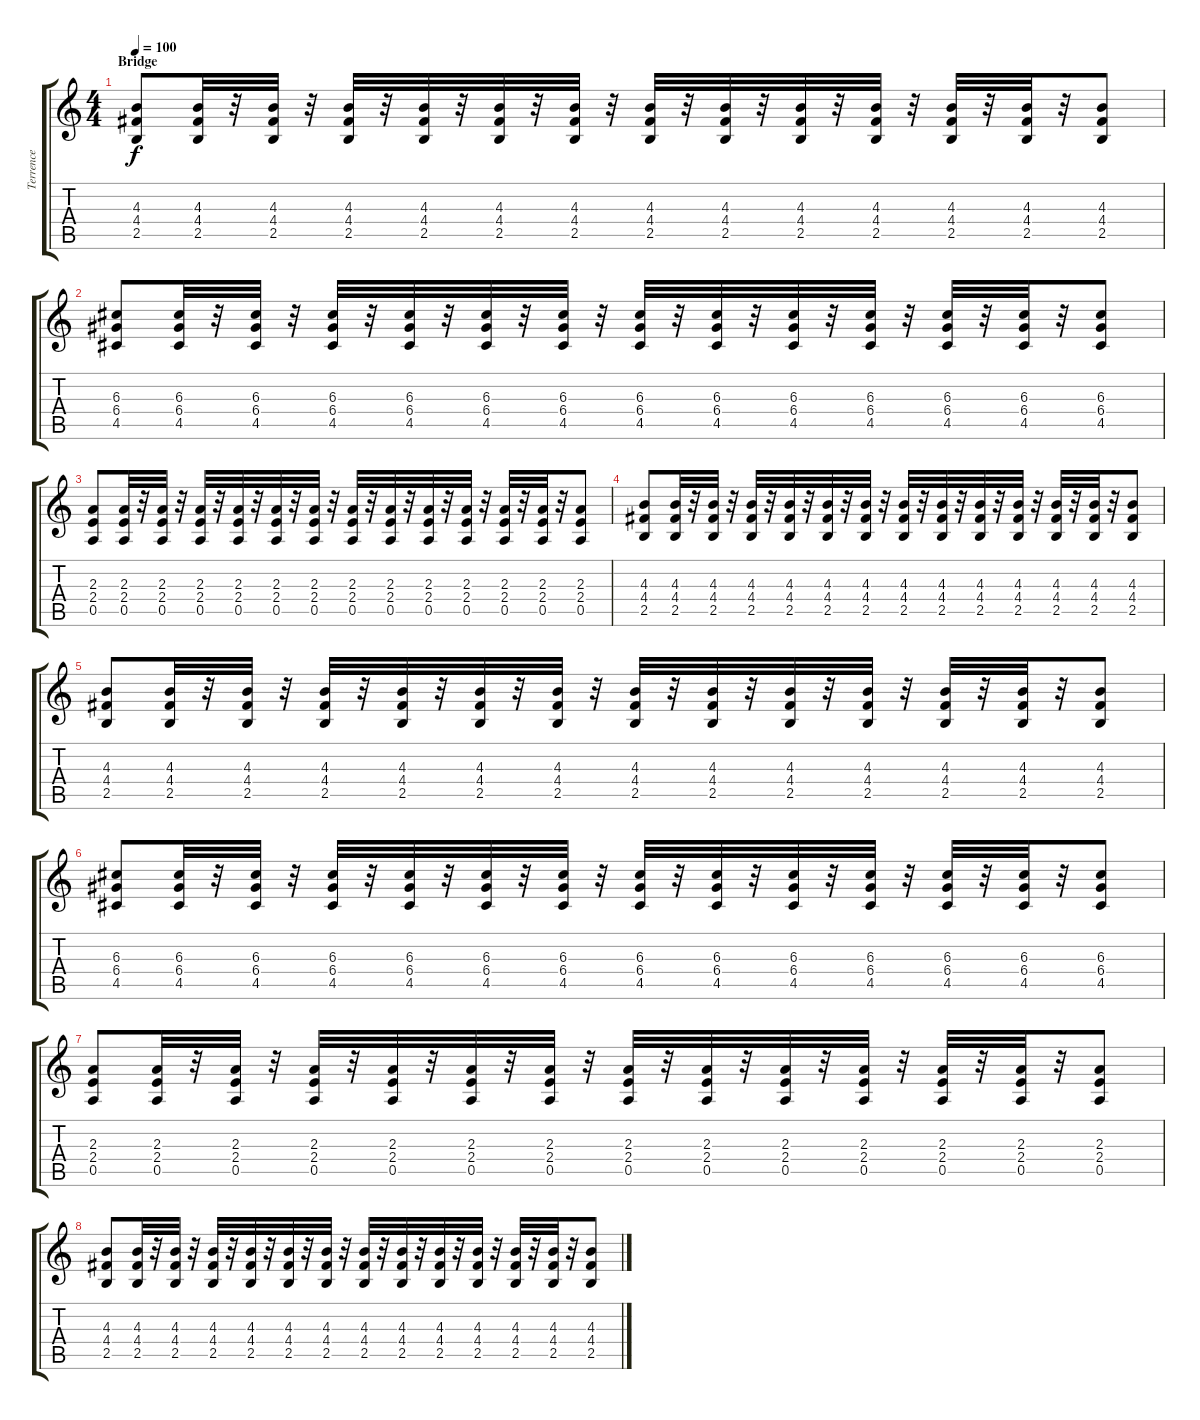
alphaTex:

\track ("Terrence" "Terrence") {instrument distortionguitar}
\staff {score tabs}
\tuning (E4 B3 G3 D3 A2 E2) {hide}
\ts (4 4)
\section ("" "Bridge")
\tempo 100
\clef g2
\ks c
(4.3 4.4 2.5).8{dy f} (4.3 4.4 2.5).32 r.32 (4.3 4.4 2.5).32 r.32 (4.3 4.4 2.5).32 r.32 (4.3 4.4 2.5).32 r.32 (4.3 4.4 2.5).32 r.32 (4.3 4.4 2.5).32 r.32 (4.3 4.4 2.5).32 r.32 (4.3 4.4 2.5).32 r.32 (4.3 4.4 2.5).32 r.32 (4.3 4.4 2.5).32 r.32 (4.3 4.4 2.5).32 r.32 (4.3 4.4 2.5).32 r.32 (4.3 4.4 2.5).8 |
(6.3 6.4 4.5).8 (6.3 6.4 4.5).32 r.32 (6.3 6.4 4.5).32 r.32 (6.3 6.4 4.5).32 r.32 (6.3 6.4 4.5).32 r.32 (6.3 6.4 4.5).32 r.32 (6.3 6.4 4.5).32 r.32 (6.3 6.4 4.5).32 r.32 (6.3 6.4 4.5).32 r.32 (6.3 6.4 4.5).32 r.32 (6.3 6.4 4.5).32 r.32 (6.3 6.4 4.5).32 r.32 (6.3 6.4 4.5).32 r.32 (6.3 6.4 4.5).8 |
(2.3 2.4 0.5).8 (2.3 2.4 0.5).32 r.32 (2.3 2.4 0.5).32 r.32 (2.3 2.4 0.5).32 r.32 (2.3 2.4 0.5).32 r.32 (2.3 2.4 0.5).32 r.32 (2.3 2.4 0.5).32 r.32 (2.3 2.4 0.5).32 r.32 (2.3 2.4 0.5).32 r.32 (2.3 2.4 0.5).32 r.32 (2.3 2.4 0.5).32 r.32 (2.3 2.4 0.5).32 r.32 (2.3 2.4 0.5).32 r.32 (2.3 2.4 0.5).8 |
(4.3 4.4 2.5).8 (4.3 4.4 2.5).32 r.32 (4.3 4.4 2.5).32 r.32 (4.3 4.4 2.5).32 r.32 (4.3 4.4 2.5).32 r.32 (4.3 4.4 2.5).32 r.32 (4.3 4.4 2.5).32 r.32 (4.3 4.4 2.5).32 r.32 (4.3 4.4 2.5).32 r.32 (4.3 4.4 2.5).32 r.32 (4.3 4.4 2.5).32 r.32 (4.3 4.4 2.5).32 r.32 (4.3 4.4 2.5).32 r.32 (4.3 4.4 2.5).8 |
(4.3 4.4 2.5).8 (4.3 4.4 2.5).32 r.32 (4.3 4.4 2.5).32 r.32 (4.3 4.4 2.5).32 r.32 (4.3 4.4 2.5).32 r.32 (4.3 4.4 2.5).32 r.32 (4.3 4.4 2.5).32 r.32 (4.3 4.4 2.5).32 r.32 (4.3 4.4 2.5).32 r.32 (4.3 4.4 2.5).32 r.32 (4.3 4.4 2.5).32 r.32 (4.3 4.4 2.5).32 r.32 (4.3 4.4 2.5).32 r.32 (4.3 4.4 2.5).8 |
(6.3 6.4 4.5).8 (6.3 6.4 4.5).32 r.32 (6.3 6.4 4.5).32 r.32 (6.3 6.4 4.5).32 r.32 (6.3 6.4 4.5).32 r.32 (6.3 6.4 4.5).32 r.32 (6.3 6.4 4.5).32 r.32 (6.3 6.4 4.5).32 r.32 (6.3 6.4 4.5).32 r.32 (6.3 6.4 4.5).32 r.32 (6.3 6.4 4.5).32 r.32 (6.3 6.4 4.5).32 r.32 (6.3 6.4 4.5).32 r.32 (6.3 6.4 4.5).8 |
(2.3 2.4 0.5).8 (2.3 2.4 0.5).32 r.32 (2.3 2.4 0.5).32 r.32 (2.3 2.4 0.5).32 r.32 (2.3 2.4 0.5).32 r.32 (2.3 2.4 0.5).32 r.32 (2.3 2.4 0.5).32 r.32 (2.3 2.4 0.5).32 r.32 (2.3 2.4 0.5).32 r.32 (2.3 2.4 0.5).32 r.32 (2.3 2.4 0.5).32 r.32 (2.3 2.4 0.5).32 r.32 (2.3 2.4 0.5).32 r.32 (2.3 2.4 0.5).8 |
(4.3 4.4 2.5).8 (4.3 4.4 2.5).32 r.32 (4.3 4.4 2.5).32 r.32 (4.3 4.4 2.5).32 r.32 (4.3 4.4 2.5).32 r.32 (4.3 4.4 2.5).32 r.32 (4.3 4.4 2.5).32 r.32 (4.3 4.4 2.5).32 r.32 (4.3 4.4 2.5).32 r.32 (4.3 4.4 2.5).32 r.32 (4.3 4.4 2.5).32 r.32 (4.3 4.4 2.5).32 r.32 (4.3 4.4 2.5).32 r.32 (4.3 4.4 2.5).8
